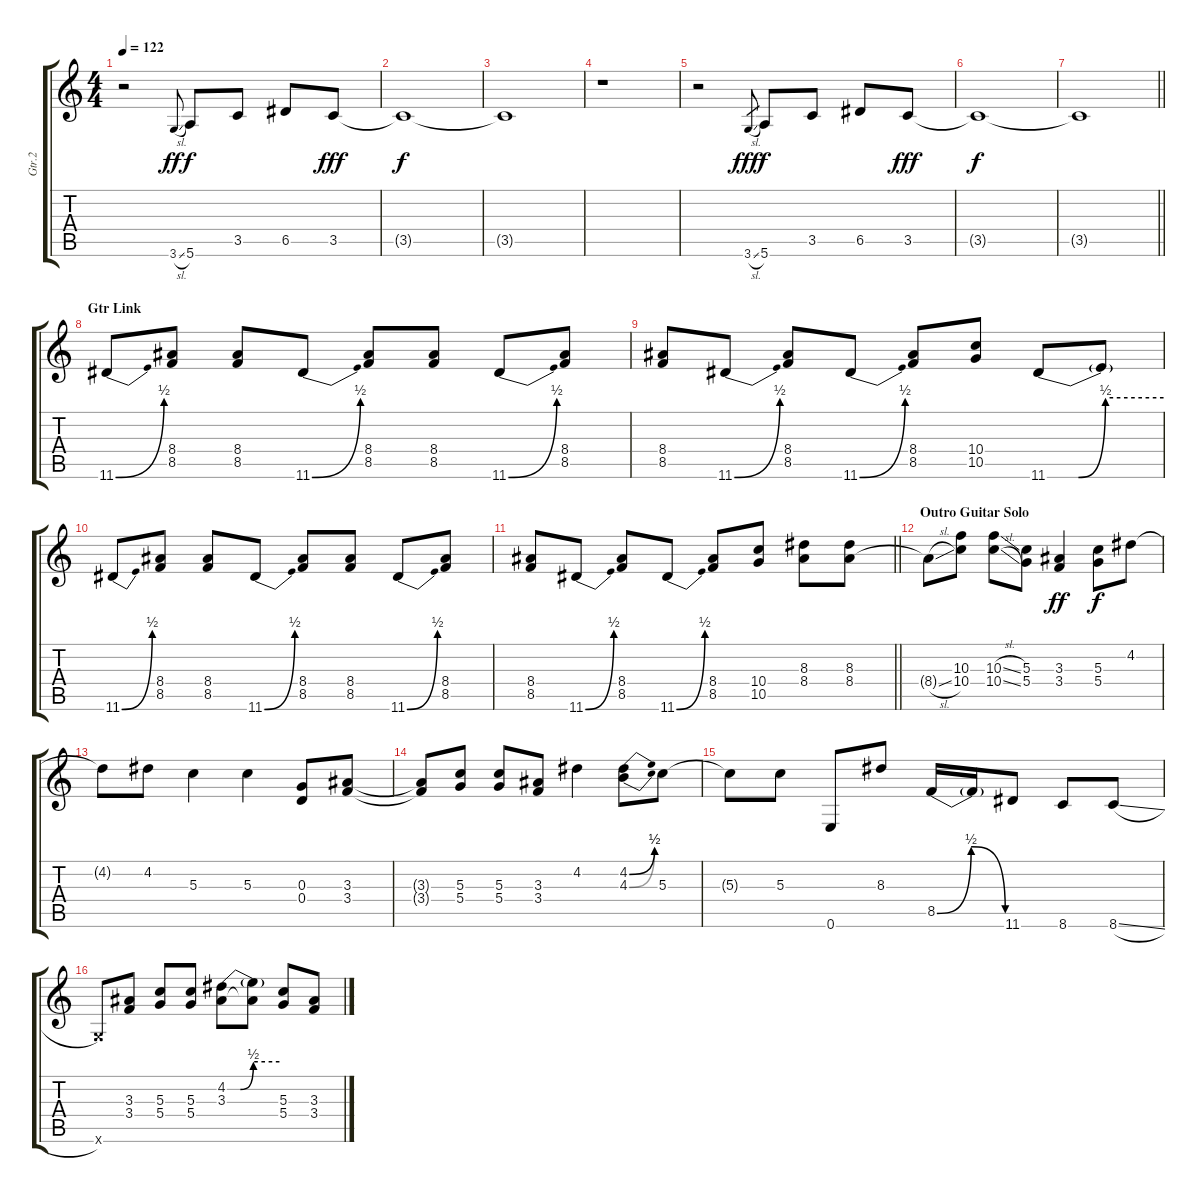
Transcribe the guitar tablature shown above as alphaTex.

\track ("Gtr.2" "Gtr.2") {instrument distortionguitar}
\staff {score tabs}
\tuning (E4 B3 G3 D3 A2 E2) {hide}
\ts (4 4)
\tempo 122
\clef g2
\ks c
r.2{dy f} 3.6{sl}.8{gr onbeat dy ff} 5.6.8{dy f} 3.5.8 6.5.8 3.5.8{dy fff} |
3.5{t}.1{dy f} |
3.5{t}.1 |
r.1 |
r.2 3.6{sl}.8{gr dy fff} 5.6.8{dy f} 3.5.8 6.5.8 3.5.8{dy fff} |
3.5{t}.1{dy f} |
\barLineRight lightlight
3.5{t}.1 |
\section ("" "Gtr Link")
11.6{be (bend 0 0 60 2)}.8 (8.4 8.5).8 (8.4 8.5).8 11.6{be (bend 0 0 60 2)}.8 (8.4 8.5).8 (8.4 8.5).8 11.6{be (bend 0 0 60 2)}.8 (8.4 8.5).8 |
(8.4 8.5).8 11.6{be (bend 0 0 60 2)}.8 (8.4 8.5).8 11.6{be (bend 0 0 60 2)}.8 (8.4 8.5).8 (10.4 10.5).8 11.6{be (custom 0 0 16 0 30 2 60 2)}.8 11.6{t}.8 |
11.6{be (bend 0 0 60 2)}.8 (8.4 8.5).8 (8.4 8.5).8 11.6{be (bend 0 0 60 2)}.8 (8.4 8.5).8 (8.4 8.5).8 11.6{be (bend 0 0 60 2)}.8 (8.4 8.5).8 |
\barLineRight lightlight
(8.4 8.5).8 11.6{be (bend 0 0 60 2)}.8 (8.4 8.5).8 11.6{be (bend 0 0 60 2)}.8 (8.4 8.5).8 (10.4 10.5).8 (8.3 8.4).8 (8.3 8.4).8 |
\section ("" "Outro Guitar Solo")
8.4{sl t}.8 (10.3 10.4).8 (10.3{sl} 10.4{sl}).8 (5.3 5.4).8 (3.3 3.4).4{dy ff} (5.3 5.4).8{dy f} 4.2.8 |
4.2{t}.8 4.2.8 5.3.4 5.3.4 (0.3 0.4).8 (3.3 3.4).8 |
(3.3{t} 3.4{t}).8 (5.3 5.4).8 (5.3 5.4).8 (3.3 3.4).8 4.2.4 (4.2{be (bend 0 0 60 2)} 4.3{be (bend 0 0 60 2)}).8 5.3.8 |
5.3{t}.8 5.3.8 0.6.8 8.3.8 8.5{be (bendrelease 0 0 10 2 30 2 60 0)}.16 8.5{t}.16 11.6.8 8.6.8 8.6{sl}.8 |
3.6{x}.8 (3.3 3.4).8 (5.3 5.4).8 (5.3 5.4).8 (4.2{be (custom 0 0 15 0 30 2 60 2)} 3.3).8 (4.2{t} 3.3{t}).8 (5.3 5.4).8 (3.3 3.4).8
